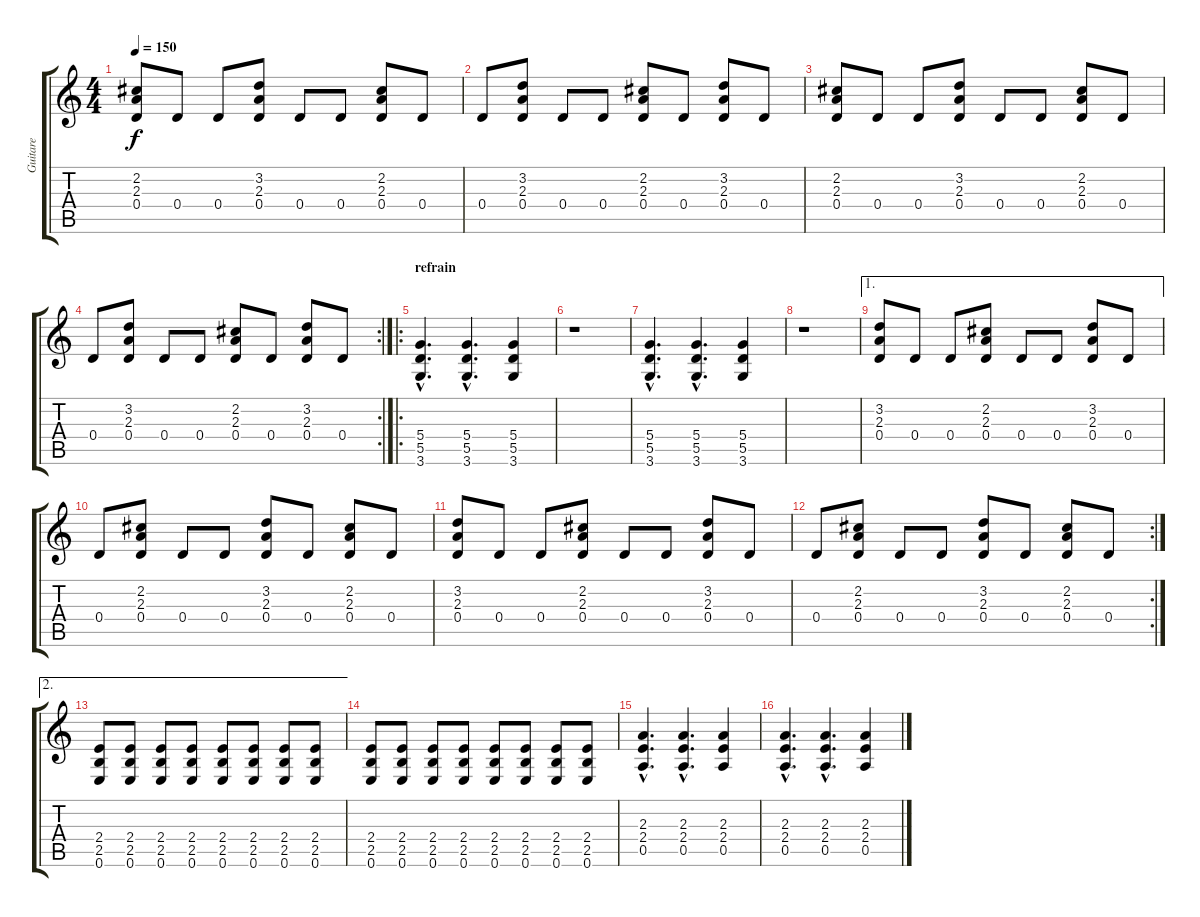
\track ("Guitare" "Guitare") {instrument electricguitarmuted}
\staff {score tabs}
\tuning (E4 B3 G3 D3 A2 E2) {hide}
\ts (4 4)
\tempo 150
\clef g2
\ks c
(2.2 2.3 0.4).8{dy f} 0.4.8 0.4.8 (3.2 2.3 0.4).8 0.4.8 0.4.8 (2.2 2.3 0.4).8 0.4.8 |
0.4.8 (3.2 2.3 0.4).8 0.4.8 0.4.8 (2.2 2.3 0.4).8 0.4.8 (3.2 2.3 0.4).8 0.4.8 |
(2.2 2.3 0.4).8 0.4.8 0.4.8 (3.2 2.3 0.4).8 0.4.8 0.4.8 (2.2 2.3 0.4).8 0.4.8 |
\rc 2
0.4.8 (3.2 2.3 0.4).8 0.4.8 0.4.8 (2.2 2.3 0.4).8 0.4.8 (3.2 2.3 0.4).8 0.4.8 |
\ro
\section ("" "refrain")
(5.4{hac} 5.5{hac} 3.6{hac}).4{d} (5.4{hac} 5.5{hac} 3.6{hac}).4{d} (5.4 5.5 3.6).4 |
r.1 |
(5.4{hac} 5.5{hac} 3.6{hac}).4{d} (5.4{hac} 5.5{hac} 3.6{hac}).4{d} (5.4 5.5 3.6).4 |
r.1 |
\ae 1
(3.2 2.3 0.4).8 0.4.8 0.4.8 (2.2 2.3 0.4).8 0.4.8 0.4.8 (3.2 2.3 0.4).8 0.4.8 |
0.4.8 (2.2 2.3 0.4).8 0.4.8 0.4.8 (3.2 2.3 0.4).8 0.4.8 (2.2 2.3 0.4).8 0.4.8 |
(3.2 2.3 0.4).8 0.4.8 0.4.8 (2.2 2.3 0.4).8 0.4.8 0.4.8 (3.2 2.3 0.4).8 0.4.8 |
\rc 2
0.4.8 (2.2 2.3 0.4).8 0.4.8 0.4.8 (3.2 2.3 0.4).8 0.4.8 (2.2 2.3 0.4).8 0.4.8 |
\ae 2
(2.4 2.5 0.6).8 (2.4 2.5 0.6).8 (2.4 2.5 0.6).8 (2.4 2.5 0.6).8 (2.4 2.5 0.6).8 (2.4 2.5 0.6).8 (2.4 2.5 0.6).8 (2.4 2.5 0.6).8 |
(2.4 2.5 0.6).8 (2.4 2.5 0.6).8 (2.4 2.5 0.6).8 (2.4 2.5 0.6).8 (2.4 2.5 0.6).8 (2.4 2.5 0.6).8 (2.4 2.5 0.6).8 (2.4 2.5 0.6).8 |
(2.3{hac} 2.4{hac} 0.5{hac}).4{d} (2.3{hac} 2.4{hac} 0.5{hac}).4{d} (2.3 2.4 0.5).4 |
(2.3{hac} 2.4{hac} 0.5{hac}).4{d} (2.3{hac} 2.4{hac} 0.5{hac}).4{d} (2.3 2.4 0.5).4
